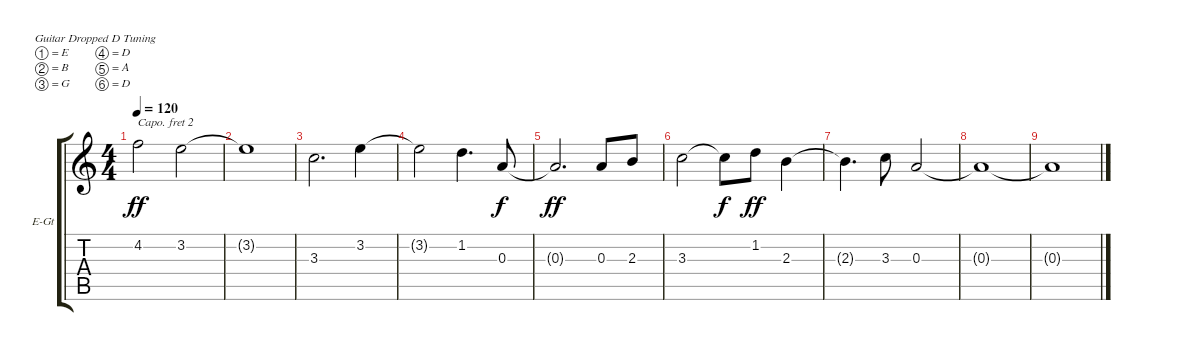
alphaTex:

\defaultSystemsLayout 4
\bracketExtendMode groupsimilarinstruments
\firstSystemTrackNameOrientation horizontal
\otherSystemsTrackNameOrientation horizontal
\track ("Electric Guitar" "E-Gt") {mute instrument overdrivenguitar}
\staff {score tabs}
\capo 2
\tuning (E4 B3 G3 D3 A2 D2)
\ts (4 4)
\tempo 120
\clef g2
\scale
0.333333
\ks c
4.2{t}.2{dy ff} 3.2.2 |
\scale
0.333333 3.2{t}.1 |
\scale
0.333333 3.3.2{d} 3.2.4 |
\scale
0.333333 3.2{t}.2 1.2.4{d} 0.3.8{dy f} |
\scale
0.333333 0.3{t}.2{d dy ff} 0.3.8 2.3.8 |
\scale
0.333333 3.3.2 3.3{t}.8{dy f} 1.2.8{dy ff} 2.3.4 |
\scale
0.333333 2.3{t}.4{d} 3.3.8 0.3.2 |
\scale
0.333333 0.3{t}.1 |
0.3{t}.1
